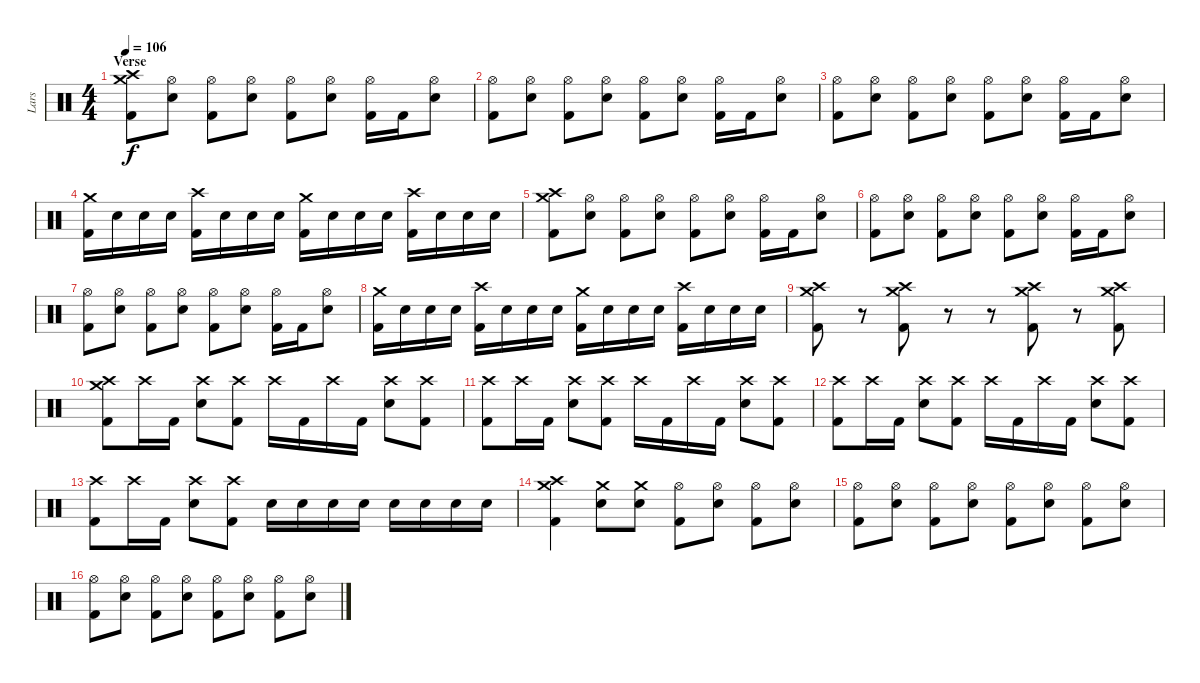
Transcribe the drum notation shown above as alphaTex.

\track ("Lars" "Lars") {instrument percussion}
\staff {score}
\articulation defaults
\ts (4 4)
\section ("" "Verse")
\tempo 106
\clef neutral
\ks c
("Crash medium (hit)" "Crash high (hit)" "Kick (hit) 2").8{dy f} ("Hi-Hat (open)" "Electric Snare (hit)").8 ("Hi-Hat (open)" "Kick (hit) 2").8 ("Hi-Hat (open)" "Electric Snare (hit)").8 ("Hi-Hat (open)" "Kick (hit) 2").8 ("Hi-Hat (open)" "Electric Snare (hit)").8 ("Hi-Hat (open)" "Kick (hit) 2").16 "Kick (hit) 2".16 ("Hi-Hat (open)" "Electric Snare (hit)").8 |
("Hi-Hat (open)" "Kick (hit) 2").8 ("Hi-Hat (open)" "Electric Snare (hit)").8 ("Hi-Hat (open)" "Kick (hit) 2").8 ("Hi-Hat (open)" "Electric Snare (hit)").8 ("Hi-Hat (open)" "Kick (hit) 2").8 ("Hi-Hat (open)" "Electric Snare (hit)").8 ("Hi-Hat (open)" "Kick (hit) 2").16 "Kick (hit) 2".16 ("Hi-Hat (open)" "Electric Snare (hit)").8 |
("Hi-Hat (open)" "Kick (hit) 2").8 ("Hi-Hat (open)" "Electric Snare (hit)").8 ("Hi-Hat (open)" "Kick (hit) 2").8 ("Hi-Hat (open)" "Electric Snare (hit)").8 ("Hi-Hat (open)" "Kick (hit) 2").8 ("Hi-Hat (open)" "Electric Snare (hit)").8 ("Hi-Hat (open)" "Kick (hit) 2").16 "Kick (hit) 2".16 ("Hi-Hat (open)" "Electric Snare (hit)").8 |
("Crash medium (hit)" "Kick (hit) 2").16 "Electric Snare (hit)".16 "Electric Snare (hit)".16 "Electric Snare (hit)".16 ("Crash high (hit)" "Kick (hit) 2").16 "Electric Snare (hit)".16 "Electric Snare (hit)".16 "Electric Snare (hit)".16 ("Crash medium (hit)" "Kick (hit) 2").16 "Electric Snare (hit)".16 "Electric Snare (hit)".16 "Electric Snare (hit)".16 ("Crash high (hit)" "Kick (hit) 2").16 "Electric Snare (hit)".16 "Electric Snare (hit)".16 "Electric Snare (hit)".16 |
("Crash medium (hit)" "Crash high (hit)" "Kick (hit) 2").8 ("Hi-Hat (open)" "Electric Snare (hit)").8 ("Hi-Hat (open)" "Kick (hit) 2").8 ("Hi-Hat (open)" "Electric Snare (hit)").8 ("Hi-Hat (open)" "Kick (hit) 2").8 ("Hi-Hat (open)" "Electric Snare (hit)").8 ("Hi-Hat (open)" "Kick (hit) 2").16 "Kick (hit) 2".16 ("Hi-Hat (open)" "Electric Snare (hit)").8 |
("Hi-Hat (open)" "Kick (hit) 2").8 ("Hi-Hat (open)" "Electric Snare (hit)").8 ("Hi-Hat (open)" "Kick (hit) 2").8 ("Hi-Hat (open)" "Electric Snare (hit)").8 ("Hi-Hat (open)" "Kick (hit) 2").8 ("Hi-Hat (open)" "Electric Snare (hit)").8 ("Hi-Hat (open)" "Kick (hit) 2").16 "Kick (hit) 2".16 ("Hi-Hat (open)" "Electric Snare (hit)").8 |
("Hi-Hat (open)" "Kick (hit) 2").8 ("Hi-Hat (open)" "Electric Snare (hit)").8 ("Hi-Hat (open)" "Kick (hit) 2").8 ("Hi-Hat (open)" "Electric Snare (hit)").8 ("Hi-Hat (open)" "Kick (hit) 2").8 ("Hi-Hat (open)" "Electric Snare (hit)").8 ("Hi-Hat (open)" "Kick (hit) 2").16 "Kick (hit) 2".16 ("Hi-Hat (open)" "Electric Snare (hit)").8 |
("Crash medium (hit)" "Kick (hit) 2").16 "Electric Snare (hit)".16 "Electric Snare (hit)".16 "Electric Snare (hit)".16 ("Crash high (hit)" "Kick (hit) 2").16 "Electric Snare (hit)".16 "Electric Snare (hit)".16 "Electric Snare (hit)".16 ("Crash medium (hit)" "Kick (hit) 2").16 "Electric Snare (hit)".16 "Electric Snare (hit)".16 "Electric Snare (hit)".16 ("Crash high (hit)" "Kick (hit) 2").16 "Electric Snare (hit)".16 "Electric Snare (hit)".16 "Electric Snare (hit)".16 |
("Crash medium (hit)" "Crash high (hit)" "Kick (hit) 2").8 r.8 ("Crash medium (hit)" "Crash high (hit)" "Kick (hit) 2").8 r.8 r.8 ("Crash medium (hit)" "Crash high (hit)" "Kick (hit) 2").8 r.8 ("Crash medium (hit)" "Crash high (hit)" "Kick (hit) 2").8 |
("Crash medium (hit)" "Crash high (hit)" "Kick (hit) 2").8 "Crash high (hit)".16 "Kick (hit) 2".16 ("Crash high (hit)" "Electric Snare (hit)").8 ("Crash high (hit)" "Kick (hit) 2").8 "Crash high (hit)".16 "Kick (hit) 2".16 "Crash high (hit)".16 "Kick (hit) 2".16 ("Crash high (hit)" "Electric Snare (hit)").8 ("Crash high (hit)" "Kick (hit) 2").8 |
("Crash high (hit)" "Kick (hit) 2").8 "Crash high (hit)".16 "Kick (hit) 2".16 ("Crash high (hit)" "Electric Snare (hit)").8 ("Crash high (hit)" "Kick (hit) 2").8 "Crash high (hit)".16 "Kick (hit) 2".16 "Crash high (hit)".16 "Kick (hit) 2".16 ("Crash high (hit)" "Electric Snare (hit)").8 ("Crash high (hit)" "Kick (hit) 2").8 |
("Crash high (hit)" "Kick (hit) 2").8 "Crash high (hit)".16 "Kick (hit) 2".16 ("Crash high (hit)" "Electric Snare (hit)").8 ("Crash high (hit)" "Kick (hit) 2").8 "Crash high (hit)".16 "Kick (hit) 2".16 "Crash high (hit)".16 "Kick (hit) 2".16 ("Crash high (hit)" "Electric Snare (hit)").8 ("Crash high (hit)" "Kick (hit) 2").8 |
("Crash high (hit)" "Kick (hit) 2").8 "Crash high (hit)".16 "Kick (hit) 2".16 ("Crash high (hit)" "Electric Snare (hit)").8 ("Crash high (hit)" "Kick (hit) 2").8 "Electric Snare (hit)".16 "Electric Snare (hit)".16 "Electric Snare (hit)".16 "Electric Snare (hit)".16 "Electric Snare (hit)".16 "Electric Snare (hit)".16 "Electric Snare (hit)".16 "Electric Snare (hit)".16 |
("Crash medium (hit)" "Crash high (hit)" "Kick (hit) 2").4 ("Crash medium (hit)" "Electric Snare (hit)").8 ("Crash medium (hit)" "Electric Snare (hit)").8 ("Hi-Hat (open)" "Kick (hit) 2").8 ("Hi-Hat (open)" "Electric Snare (hit)").8 ("Hi-Hat (open)" "Kick (hit) 2").8 ("Hi-Hat (open)" "Electric Snare (hit)").8 |
("Hi-Hat (open)" "Kick (hit) 2").8 ("Hi-Hat (open)" "Electric Snare (hit)").8 ("Hi-Hat (open)" "Kick (hit) 2").8 ("Hi-Hat (open)" "Electric Snare (hit)").8 ("Hi-Hat (open)" "Kick (hit) 2").8 ("Hi-Hat (open)" "Electric Snare (hit)").8 ("Hi-Hat (open)" "Kick (hit) 2").8 ("Hi-Hat (open)" "Electric Snare (hit)").8 |
("Hi-Hat (open)" "Kick (hit) 2").8 ("Hi-Hat (open)" "Electric Snare (hit)").8 ("Hi-Hat (open)" "Kick (hit) 2").8 ("Hi-Hat (open)" "Electric Snare (hit)").8 ("Hi-Hat (open)" "Kick (hit) 2").8 ("Hi-Hat (open)" "Electric Snare (hit)").8 ("Hi-Hat (open)" "Kick (hit) 2").8 ("Hi-Hat (open)" "Electric Snare (hit)").8
